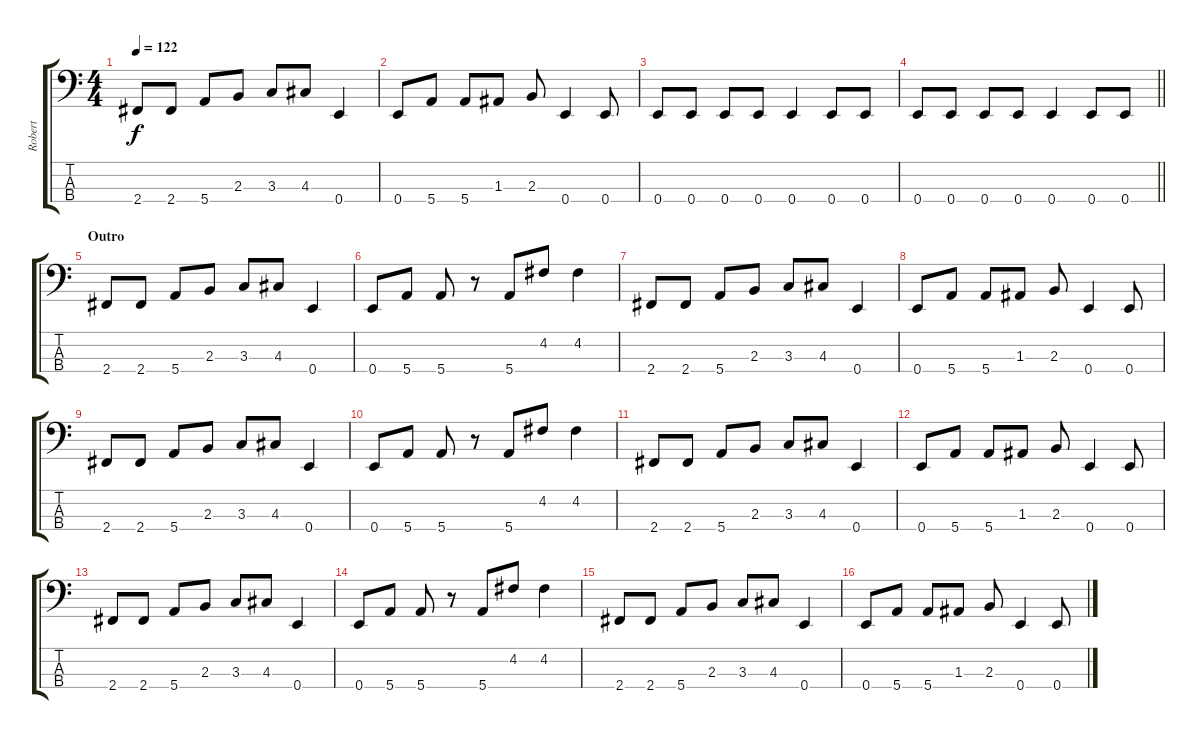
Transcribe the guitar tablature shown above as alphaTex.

\track ("Robert" "Robert") {instrument electricbassfinger}
\staff {score tabs}
\tuning (G2 D2 A1 E1) {hide}
\ts (4 4)
\tempo 122
\clef f4
\ks c
2.4.8{dy f} 2.4.8 5.4.8 2.3.8 3.3.8 4.3.8 0.4.4 |
0.4.8 5.4.8 5.4.8 1.3.8 2.3.8 0.4.4 0.4.8 |
0.4.8 0.4.8 0.4.8 0.4.8 0.4.4 0.4.8 0.4.8 |
\barLineRight lightlight
0.4.8 0.4.8 0.4.8 0.4.8 0.4.4 0.4.8 0.4.8 |
\section ("" "Outro")
2.4.8 2.4.8 5.4.8 2.3.8 3.3.8 4.3.8 0.4.4 |
0.4.8 5.4.8 5.4.8 r.8 5.4.8 4.2.8 4.2.4 |
2.4.8 2.4.8 5.4.8 2.3.8 3.3.8 4.3.8 0.4.4 |
0.4.8 5.4.8 5.4.8 1.3.8 2.3.8 0.4.4 0.4.8 |
2.4.8 2.4.8 5.4.8 2.3.8 3.3.8 4.3.8 0.4.4 |
0.4.8 5.4.8 5.4.8 r.8 5.4.8 4.2.8 4.2.4 |
2.4.8 2.4.8 5.4.8 2.3.8 3.3.8 4.3.8 0.4.4 |
0.4.8 5.4.8 5.4.8 1.3.8 2.3.8 0.4.4 0.4.8 |
2.4.8 2.4.8 5.4.8 2.3.8 3.3.8 4.3.8 0.4.4 |
0.4.8 5.4.8 5.4.8 r.8 5.4.8 4.2.8 4.2.4 |
2.4.8 2.4.8 5.4.8 2.3.8 3.3.8 4.3.8 0.4.4 |
0.4.8 5.4.8 5.4.8 1.3.8 2.3.8 0.4.4 0.4.8
